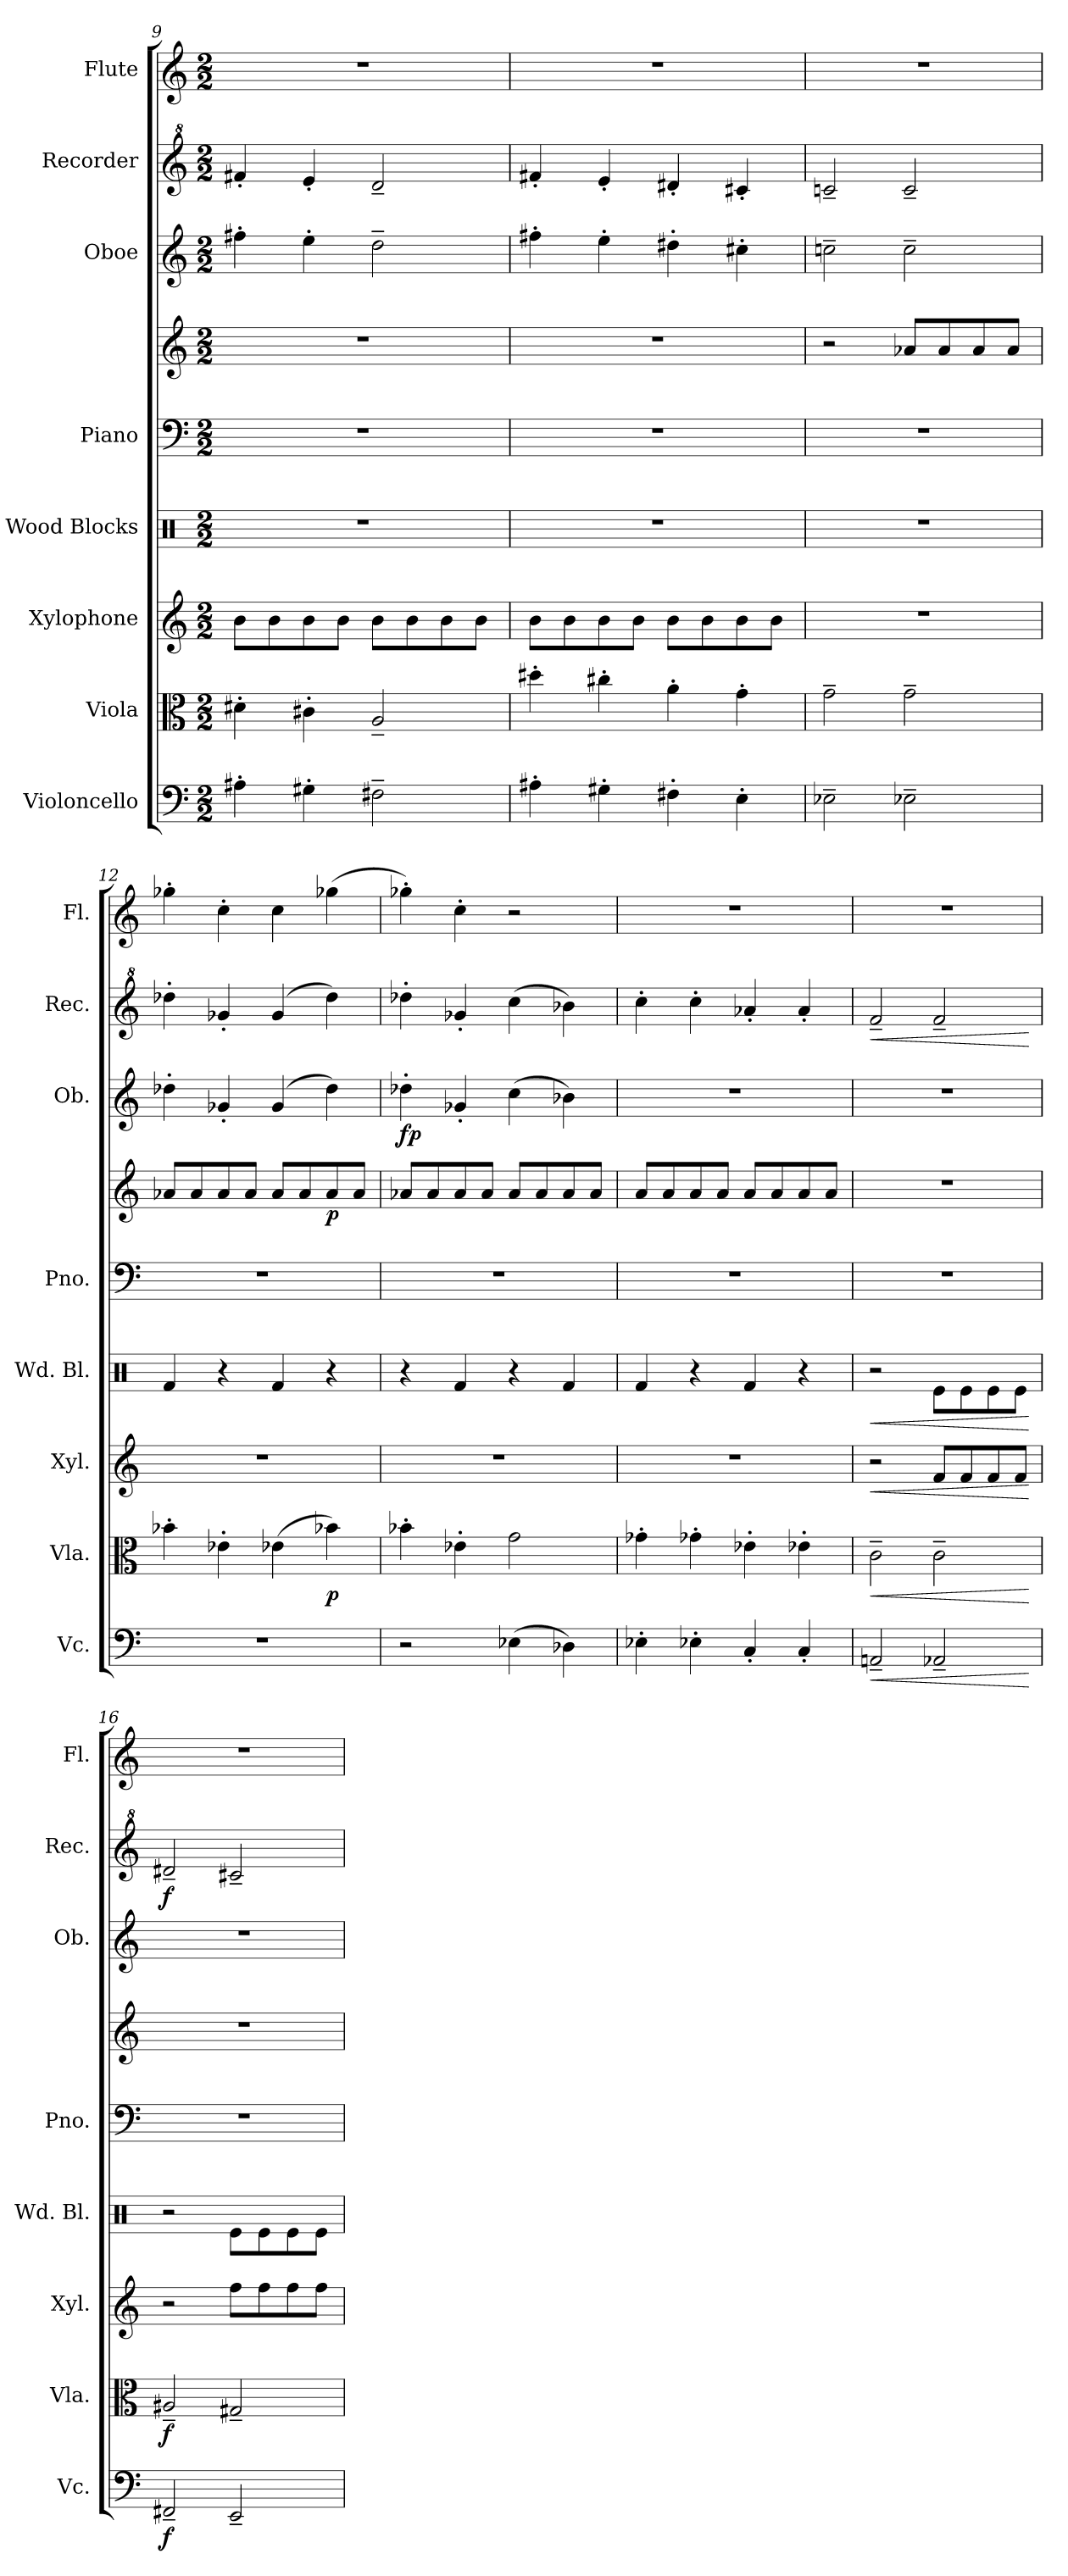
**kern	**dynam	**kern	**dynam	**kern	**dynam	**kern	**dynam	**kern	**kern	**dynam	**kern	**dynam	**kern	**dynam	**kern
*part8	*part8	*part7	*part7	*part6	*part6	*part5	*part5	*part4	*part4	*part4	*part3	*part3	*part2	*part2	*part1
*staff9	*staff9	*staff8	*staff8	*staff7	*staff7	*staff6	*staff6	*staff5	*staff4	*staff4/5	*staff3	*staff3	*staff2	*staff2	*staff1
*I"Violoncello	*	*I"Viola	*	*I"Xylophone	*	*I"Wood Blocks	*	*I"Piano	*	*	*I"Oboe	*	*I"Recorder	*	*I"Flute
*I'Vc.	*	*I'Vla.	*	*I'Xyl.	*	*I'Wd. Bl.	*	*I'Pno.	*	*	*I'Ob.	*	*I'Rec.	*	*I'Fl.
!!LO:PB:g=z
*clefF4	*	*clefC3	*	*clefG2	*	*clefX	*	*clefF4	*clefG2	*	*clefG2	*	*clefG^2	*	*clefG2
*	*	*	*	*ITrd-7c-12	*	*	*	*	*	*	*	*	*	*	*
*k[]	*	*k[]	*	*k[]	*	*k[]	*	*k[]	*k[]	*	*k[]	*	*k[]	*	*k[]
*M2/2	*	*M2/2	*	*M2/2	*	*M2/2	*	*M2/2	*M2/2	*	*M2/2	*	*M2/2	*	*M2/2
=9	=9	=9	=9	=9	=9	=9	=9	=9	=9	=9	=9	=9	=9	=9	=9
4A#X'\	.	4d#X'\	.	8bb\L	.	1r	.	1r	1r	.	4ff#X'\	.	4ff#X'/	.	1r
.	.	.	.	8bb\	.	.	.	.	.	.	.	.	.	.	.
4G#X'\	.	4c#X'\	.	8bb\	.	.	.	.	.	.	4ee'\	.	4ee'/	.	.
.	.	.	.	8bb\J	.	.	.	.	.	.	.	.	.	.	.
2F#X~\	.	2A~/	.	8bb\L	.	.	.	.	.	.	2dd~\	.	2dd~/	.	.
.	.	.	.	8bb\	.	.	.	.	.	.	.	.	.	.	.
.	.	.	.	8bb\	.	.	.	.	.	.	.	.	.	.	.
.	.	.	.	8bb\J	.	.	.	.	.	.	.	.	.	.	.
=10	=10	=10	=10	=10	=10	=10	=10	=10	=10	=10	=10	=10	=10	=10	=10
4A#X'\	.	4dd#X'\	.	8bb\L	.	1r	.	1r	1r	.	4ff#X'\	.	4ff#X'/	.	1r
.	.	.	.	8bb\	.	.	.	.	.	.	.	.	.	.	.
4G#X'\	.	4cc#X'\	.	8bb\	.	.	.	.	.	.	4ee'\	.	4ee'/	.	.
.	.	.	.	8bb\J	.	.	.	.	.	.	.	.	.	.	.
4F#X'\	.	4a'\	.	8bb\L	.	.	.	.	.	.	4dd#X'\	.	4dd#X'/	.	.
.	.	.	.	8bb\	.	.	.	.	.	.	.	.	.	.	.
4E'\	.	4g'\	.	8bb\	.	.	.	.	.	.	4cc#X'\	.	4cc#X'/	.	.
.	.	.	.	8bb\J	.	.	.	.	.	.	.	.	.	.	.
=11	=11	=11	=11	=11	=11	=11	=11	=11	=11	=11	=11	=11	=11	=11	=11
2E-X~\	.	2g~\	.	1r	.	1r	.	1r	2r	.	2ccn~\	.	2ccn~/	.	1r
2E-X~\	.	2g~\	.	.	.	.	.	.	8a-X/L	.	2cc~\	.	2cc~/	.	.
.	.	.	.	.	.	.	.	.	8a-/	.	.	.	.	.	.
.	.	.	.	.	.	.	.	.	8a-/	.	.	.	.	.	.
.	.	.	.	.	.	.	.	.	8a-/J	.	.	.	.	.	.
=12	=12	=12	=12	=12	=12	=12	=12	=12	=12	=12	=12	=12	=12	=12	=12
!	!	!	!	!	!	!	!	!	!	!LO:DY:a	!	!	!	!	!
!	!	!	!	!	!	!	!	!	!	!LO:DY:n=1:b	!	!	!	!	!
1r	.	4b-X'\	.	1r	.	4Rf/	.	1r	8a-X/L	other-dynamics mf	4dd-X'\	.	4ddd-X'\	.	4gg-X'\
.	.	.	.	.	.	.	.	.	8a-/	.	.	.	.	.	.
.	.	4e-X'\	.	.	.	4r	.	.	8a-/	.	4g-X'/	.	4gg-X'/	.	4cc'\
.	.	.	.	.	.	.	.	.	8a-/J	.	.	.	.	.	.
.	.	(4e-X\	.	.	.	4Rf/	.	.	8a-/L	.	(4g-/	.	(4gg-/	.	4cc\
.	.	.	.	.	.	.	.	.	8a-/	.	.	.	.	.	.
!	!	!	!LO:DY:b	!	!	!	!	!	!	!LO:DY:n=2:b	!	!	!	!	!
.	.	4b-X\)	p	.	.	4r	.	.	8a-/	p	4dd-\)	.	4ddd-\)	.	(4gg-X\
.	.	.	.	.	.	.	.	.	8a-/J	.	.	.	.	.	.
=13	=13	=13	=13	=13	=13	=13	=13	=13	=13	=13	=13	=13	=13	=13	=13
!	!	!	!	!	!	!	!	!	!	!	!	!LO:DY:b	!	!	!
2r	.	4b-X'\	.	1r	.	4r	.	1r	8a-X/L	.	4dd-X'\	fp	4ddd-X'\	.	4gg-X'\)
.	.	.	.	.	.	.	.	.	8a-/	.	.	.	.	.	.
.	.	4e-X'\	.	.	.	4Rf/	.	.	8a-/	.	4g-X'/	.	4gg-X'/	.	4cc'\
.	.	.	.	.	.	.	.	.	8a-/J	.	.	.	.	.	.
(4E-X\	.	2g\	.	.	.	4r	.	.	8a-/L	.	(4cc\	.	(4ccc\	.	2r
.	.	.	.	.	.	.	.	.	8a-/	.	.	.	.	.	.
4D-X\)	.	.	.	.	.	4Rf/	.	.	8a-/	.	4b-X\)	.	4bb-X\)	.	.
.	.	.	.	.	.	.	.	.	8a-/J	.	.	.	.	.	.
!!LO:PB:g=z
=14	=14	=14	=14	=14	=14	=14	=14	=14	=14	=14	=14	=14	=14	=14	=14
4E-X'\	.	4g-X'\	.	1r	.	4Rf/	.	1r	8a/L	.	1r	.	4ccc'\	.	1r
.	.	.	.	.	.	.	.	.	8a/	.	.	.	.	.	.
4E-X'\	.	4g-X'\	.	.	.	4r	.	.	8a/	.	.	.	4ccc'\	.	.
.	.	.	.	.	.	.	.	.	8a/J	.	.	.	.	.	.
4C'/	.	4e-X'\	.	.	.	4Rf/	.	.	8a/L	.	.	.	4aa-X'/	.	.
.	.	.	.	.	.	.	.	.	8a/	.	.	.	.	.	.
4C'/	.	4e-X'\	.	.	.	4r	.	.	8a/	.	.	.	4aa-'/	.	.
.	.	.	.	.	.	.	.	.	8a/J	.	.	.	.	.	.
=15	=15	=15	=15	=15	=15	=15	=15	=15	=15	=15	=15	=15	=15	=15	=15
!	!LO:HP:b	!	!LO:HP:b	!	!LO:HP:b	!	!LO:HP:b	!	!	!	!	!	!	!LO:HP:b	!
2AAn~/	<	2c~\	<	2r	<	2r	<	1r	1r	.	1r	.	2ff~/	<	1r
2AA-X~/	.	2c~\	.	8ff/L	.	8Re\L	.	.	.	.	.	.	2ff~/	.	.
.	.	.	.	8ff/	.	8Re\	.	.	.	.	.	.	.	.	.
.	.	.	.	8ff/	.	8Re\	.	.	.	.	.	.	.	.	.
.	.	.	.	8ff/J	.	8Re\J	.	.	.	.	.	.	.	.	.
.	[	.	[	.	[	.	[	.	.	.	.	.	.	[	.
=16	=16	=16	=16	=16	=16	=16	=16	=16	=16	=16	=16	=16	=16	=16	=16
!	!LO:DY:b	!	!LO:DY:b	!	!	!	!	!	!	!	!	!	!	!LO:DY:b	!
2FF#X~/	f	2A#X~/	f	2r	.	2r	.	1r	1r	.	1r	.	2dd#X~/	f	1r
2EE~/	.	2G#X~/	.	8fff\L	.	8Re\L	.	.	.	.	.	.	2cc#X~/	.	.
.	.	.	.	8fff\	.	8Re\	.	.	.	.	.	.	.	.	.
.	.	.	.	8fff\	.	8Re\	.	.	.	.	.	.	.	.	.
.	.	.	.	8fff\J	.	8Re\J	.	.	.	.	.	.	.	.	.
=	=	=	=	=	=	=	=	=	=	=	=	=	=	=	=
*-	*-	*-	*-	*-	*-	*-	*-	*-	*-	*-	*-	*-	*-	*-	*-
